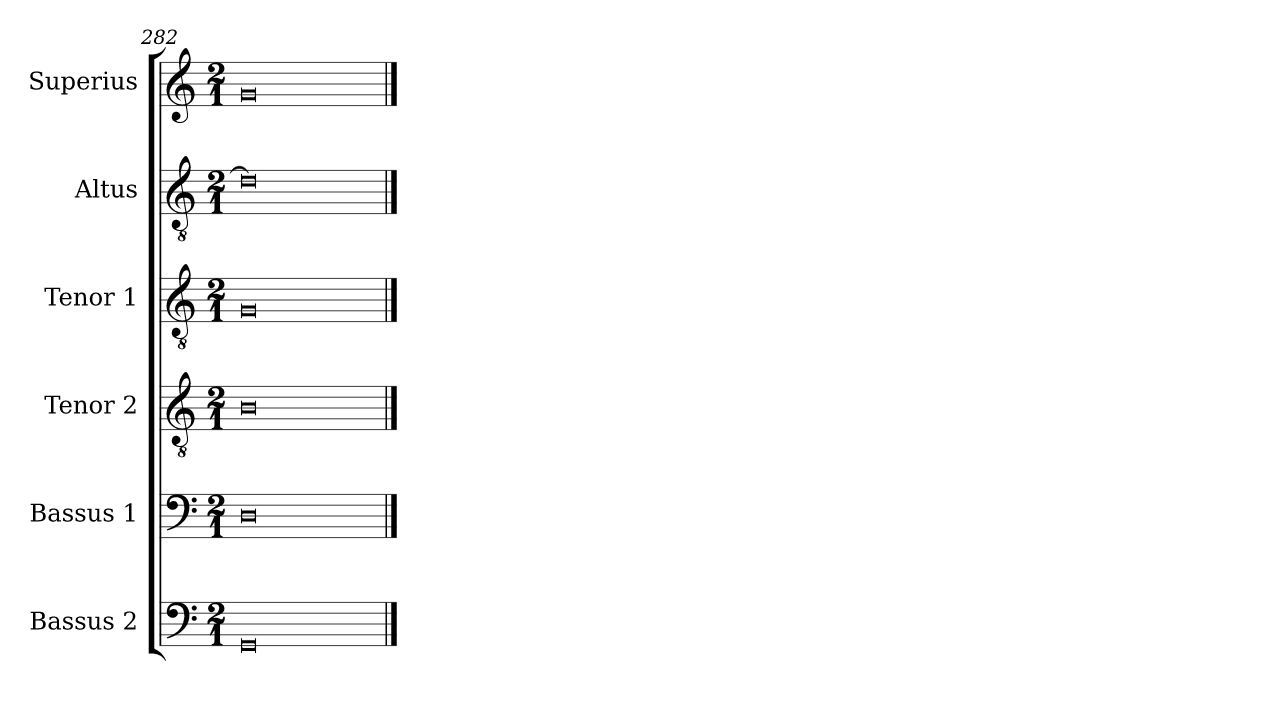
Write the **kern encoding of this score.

**kern	**kern	**kern	**kern	**kern	**kern
*part6	*part5	*part4	*part3	*part2	*part1
*staff6	*staff5	*staff4	*staff3	*staff2	*staff1
*I"Bassus 2	*I"Bassus 1	*I"Tenor 2	*I"Tenor 1	*I"Altus	*I"Superius
*I'B2	*I'B1	*I'T2	*I'T1	*I'A	*I'S
*clefF4	*clefF4	*clefGv2	*clefGv2	*clefGv2	*clefG2
*k[]	*k[]	*k[]	*k[]	*k[]	*k[]
*M2/1	*M2/1	*M2/1	*M2/1	*M2/1	*M2/1
=282	=282	=282	=282	=282	=282
0GG	0D	0B	0G	0d]	0g
==	==	==	==	==	==
*-	*-	*-	*-	*-	*-
